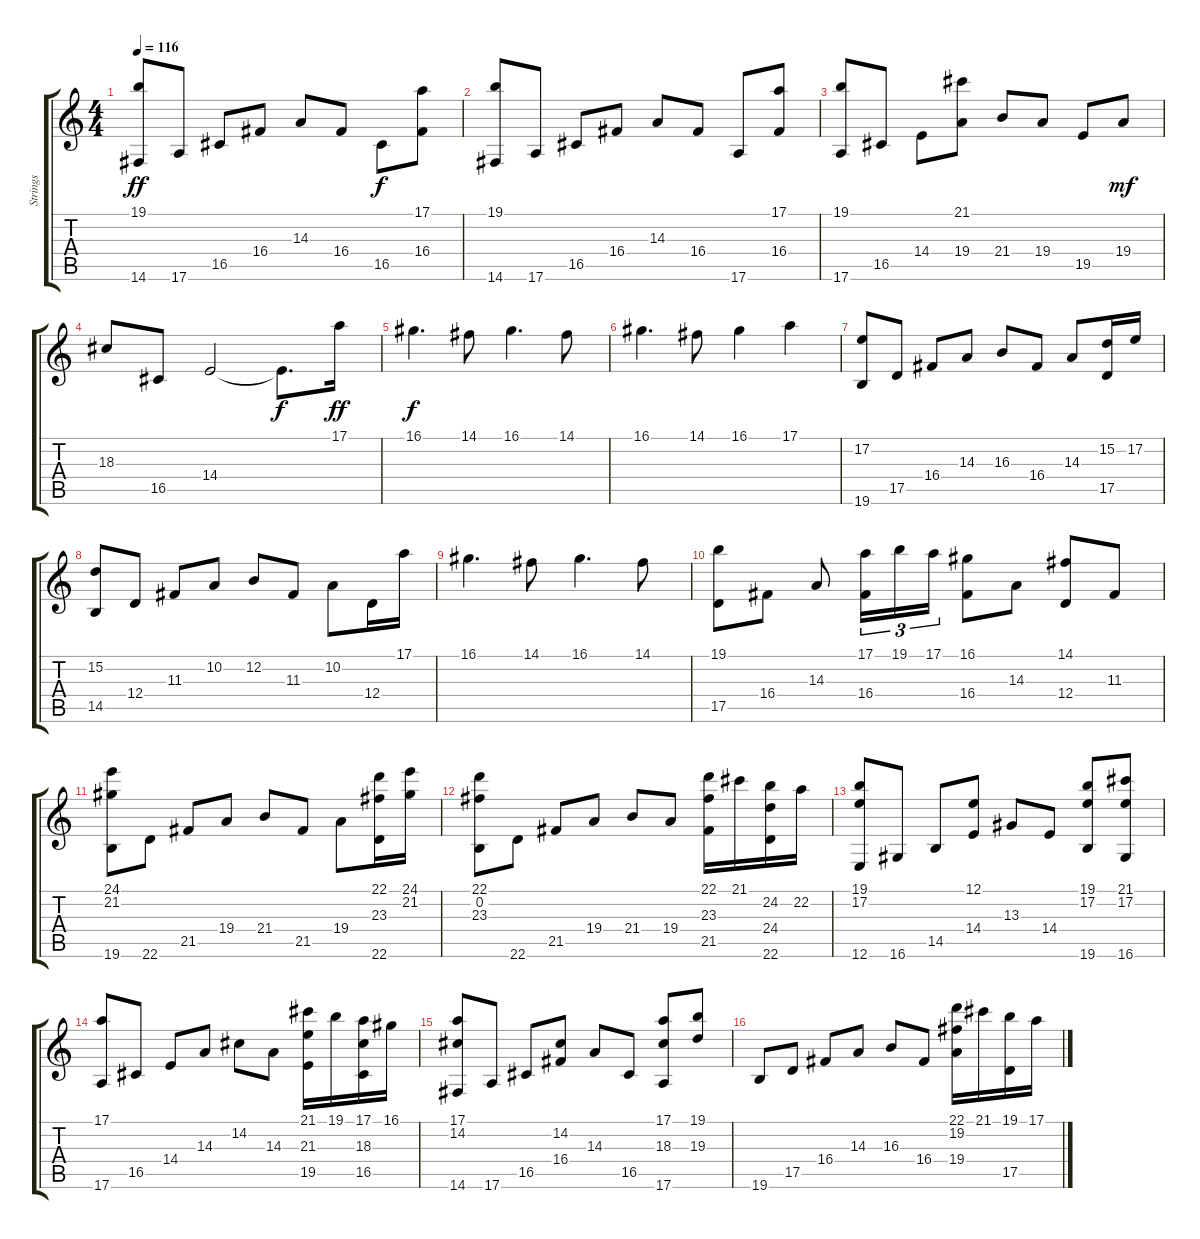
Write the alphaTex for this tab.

\track ("Strings" "Strings") {instrument stringensemble1}
\staff {score tabs}
\tuning (E4 B3 G3 D3 A2 E2) {hide}
\ts (4 4)
\tempo 116
\clef g2
\ks c
(19.1 14.6).8{dy ff} 17.6.8 16.5.8 16.4.8 14.3.8 16.4.8 16.5.8{dy f} (17.1 16.4).8 |
(19.1 14.6).8 17.6.8 16.5.8 16.4.8 14.3.8 16.4.8 17.6.8 (17.1 16.4).8 |
(19.1 17.6).8 16.5.8 14.4.8 (21.1 19.4).8 21.4.8 19.4.8 19.5.8 19.4.8{dy mf} |
18.3.8 16.5.8 14.4.2 14.4{t}.8{d dy f} 17.1.16{dy ff} |
16.1.4{d dy f} 14.1.8 16.1.4{d} 14.1.8 |
16.1.4{d} 14.1.8 16.1.4 17.1.4 |
(17.2 19.6).8 17.5.8 16.4.8 14.3.8 16.3.8 16.4.8 14.3.8 (15.2 17.5).16 17.2.16 |
(15.2 14.5).8 12.4.8 11.3.8 10.2.8 12.2.8 11.3.8 10.2.8 12.4.16 17.1.16 |
16.1.4{d} 14.1.8 16.1.4{d} 14.1.8 |
(19.1 17.5).8 16.4.8 14.3.8 (17.1 16.4).16{tu (3 2)} 19.1.16{tu (3 2)} 17.1.16{tu (3 2)} (16.1 16.4).8 14.3.8 (14.1 12.4).8 11.3.8 |
(24.1 21.2 19.6).8 22.6.8 21.5.8 19.4.8 21.4.8 21.5.8 19.4.8 (22.1 23.3 22.6).16 (24.1 21.2).16 |
(22.1 0.2 23.3).8 22.6.8 21.5.8 19.4.8 21.4.8 19.4.8 (22.1 23.3 21.5).16 21.1.16 (24.2 24.4 22.6).16 22.2.16 |
(19.1 17.2 12.6).8 16.6.8 14.5.8 (12.1 14.4).8 13.3.8 14.4.8 (19.1 17.2 19.6).8 (21.1 17.2 16.6).8 |
(17.1 17.6).8 16.5.8 14.4.8 14.3.8 14.2.8 14.3.8 (21.1 21.3 19.5).16 19.1.16 (17.1 18.3 16.5).16 16.1.16 |
(17.1 14.2 14.6).8 17.6.8 16.5.8 (14.2 16.4).8 14.3.8 16.5.8 (17.1 18.3 17.6).8 (19.1 19.3).8 |
19.6.8 17.5.8 16.4.8 14.3.8 16.3.8 16.4.8 (22.1 19.2 19.4).16 21.1.16 (19.1 17.5).16 17.1.16
